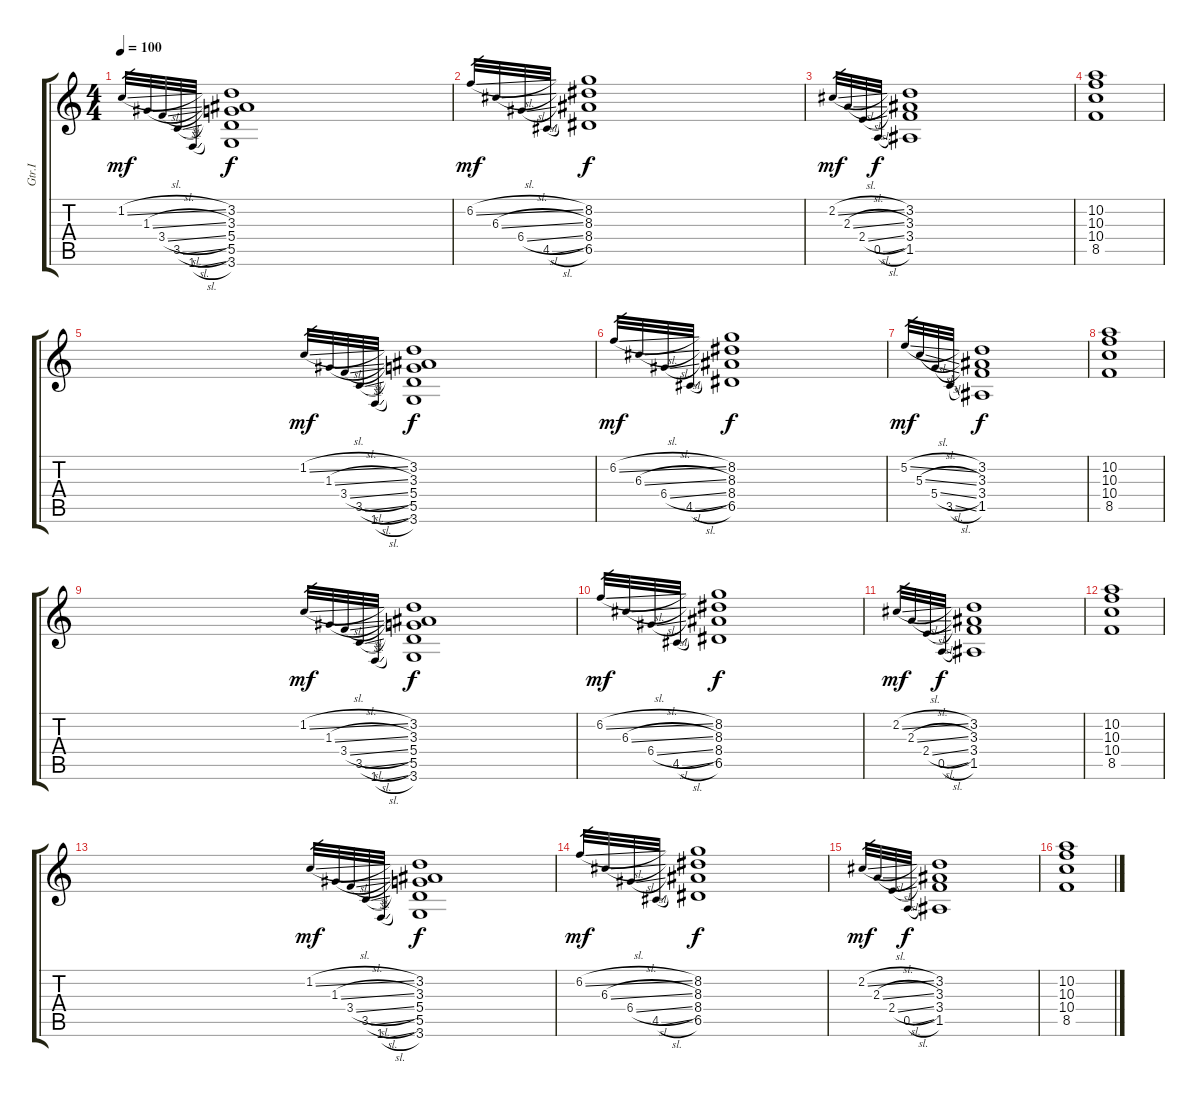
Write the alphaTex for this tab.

\track ("Gtr.I" "Gtr.I") {instrument overdrivenguitar}
\staff {score tabs}
\tuning (E4 B3 G3 D3 A2 E2) {hide}
\ts (4 4)
\tempo 100
\clef g2
\ks c
1.2{sl}.32{gr dy mf} 1.3{sl}.32{gr} 3.4{sl}.32{gr} 3.5{sl}.32{gr} 1.6{sl}.32{gr} (3.2 3.3 5.4 5.5 3.6).1{dy f} |
6.2{sl}.32{gr dy mf} 6.3{sl}.32{gr} 6.4{sl}.32{gr} 4.5{sl}.32{gr} (8.2 8.3 8.4 6.5).1{dy f} |
2.2{sl}.32{gr dy mf} 2.3{sl}.32{gr} 2.4{sl}.32{gr} 0.5{sl}.32{gr dy f} (3.2 3.3 3.4 1.5).1 |
(10.2 10.3 10.4 8.5).1 |
1.2{sl}.32{gr dy mf} 1.3{sl}.32{gr} 3.4{sl}.32{gr} 3.5{sl}.32{gr} 1.6{sl}.32{gr} (3.2 3.3 5.4 5.5 3.6).1{dy f} |
6.2{sl}.32{gr dy mf} 6.3{sl}.32{gr} 6.4{sl}.32{gr} 4.5{sl}.32{gr} (8.2 8.3 8.4 6.5).1{dy f} |
5.2{sl}.32{gr dy mf} 5.3{sl}.32{gr} 5.4{sl}.32{gr} 3.5{sl}.32{gr} (3.2 3.3 3.4 1.5).1{dy f} |
(10.2 10.3 10.4 8.5).1 |
1.2{sl}.32{gr dy mf} 1.3{sl}.32{gr} 3.4{sl}.32{gr} 3.5{sl}.32{gr} 1.6{sl}.32{gr} (3.2 3.3 5.4 5.5 3.6).1{dy f} |
6.2{sl}.32{gr dy mf} 6.3{sl}.32{gr} 6.4{sl}.32{gr} 4.5{sl}.32{gr} (8.2 8.3 8.4 6.5).1{dy f} |
2.2{sl}.32{gr dy mf} 2.3{sl}.32{gr} 2.4{sl}.32{gr} 0.5{sl}.32{gr dy f} (3.2 3.3 3.4 1.5).1 |
(10.2 10.3 10.4 8.5).1 |
1.2{sl}.32{gr dy mf} 1.3{sl}.32{gr} 3.4{sl}.32{gr} 3.5{sl}.32{gr} 1.6{sl}.32{gr} (3.2 3.3 5.4 5.5 3.6).1{dy f} |
6.2{sl}.32{gr dy mf} 6.3{sl}.32{gr} 6.4{sl}.32{gr} 4.5{sl}.32{gr} (8.2 8.3 8.4 6.5).1{dy f} |
2.2{sl}.32{gr dy mf} 2.3{sl}.32{gr} 2.4{sl}.32{gr} 0.5{sl}.32{gr dy f} (3.2 3.3 3.4 1.5).1 |
(10.2 10.3 10.4 8.5).1
